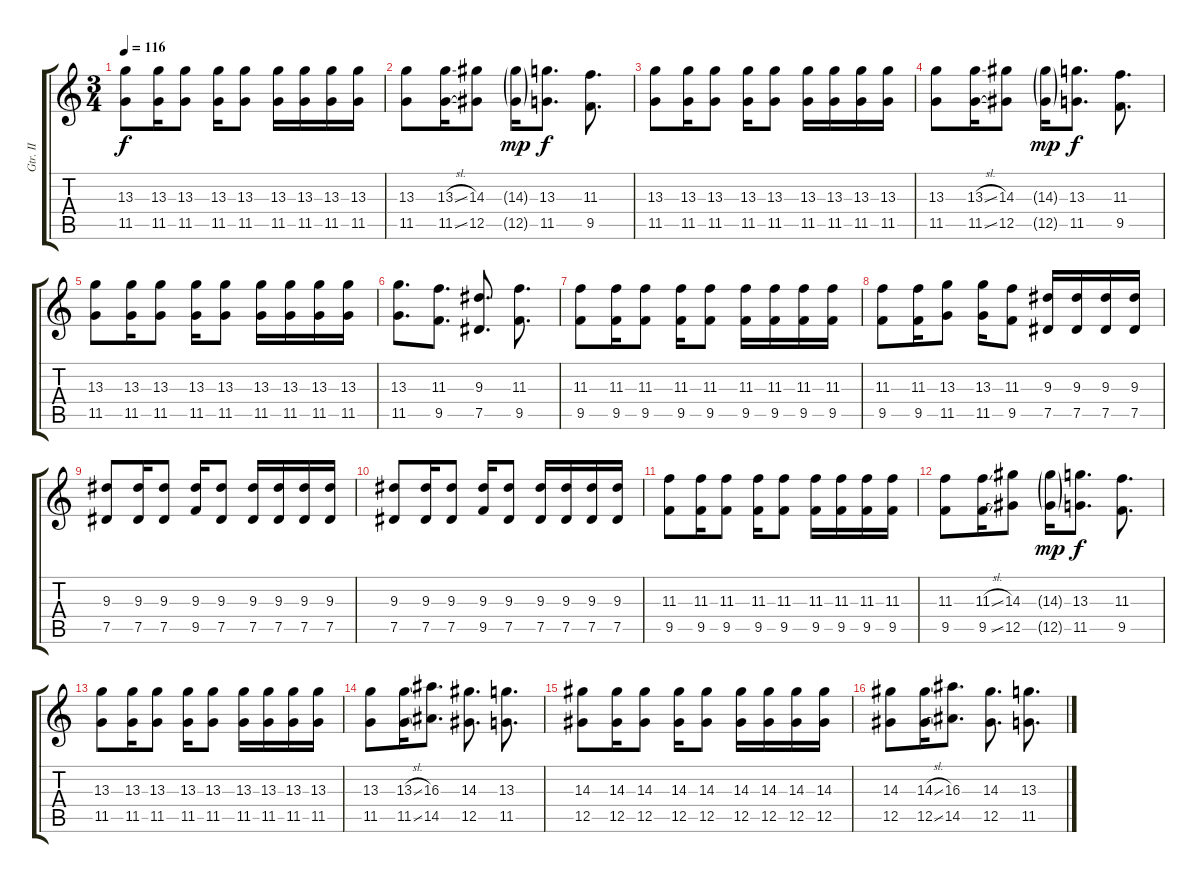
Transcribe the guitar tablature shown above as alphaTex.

\track ("Gtr. II" "Gtr. II") {instrument electricguitarclean}
\staff {score tabs}
\tuning (Eb4 Bb3 Gb3 Db3 Ab2 Eb2) {hide}
\ts (3 4)
\tempo 116
\clef g2
\ks c
(13.3 11.5).8{dy f} (13.3 11.5).16 (13.3 11.5).8 (13.3 11.5).16 (13.3 11.5).8 (13.3 11.5).16 (13.3 11.5).16 (13.3 11.5).16 (13.3 11.5).16 |
(13.3 11.5).8 (13.3{sl} 11.5{sl}).16 (14.3 12.5).8 (14.3{g} 12.5{g}).16{dy mp} (13.3 11.5).8{d dy f} (11.3 9.5).8{d} |
(13.3 11.5).8 (13.3 11.5).16 (13.3 11.5).8 (13.3 11.5).16 (13.3 11.5).8 (13.3 11.5).16 (13.3 11.5).16 (13.3 11.5).16 (13.3 11.5).16 |
(13.3 11.5).8 (13.3{sl} 11.5{sl}).16 (14.3 12.5).8 (14.3{g} 12.5{g}).16{dy mp} (13.3 11.5).8{d dy f} (11.3 9.5).8{d} |
(13.3 11.5).8 (13.3 11.5).16 (13.3 11.5).8 (13.3 11.5).16 (13.3 11.5).8 (13.3 11.5).16 (13.3 11.5).16 (13.3 11.5).16 (13.3 11.5).16 |
(13.3 11.5).8{d} (11.3 9.5).8{d} (9.3 7.5).8{d} (11.3 9.5).8{d} |
(11.3 9.5).8 (11.3 9.5).16 (11.3 9.5).8 (11.3 9.5).16 (11.3 9.5).8 (11.3 9.5).16 (11.3 9.5).16 (11.3 9.5).16 (11.3 9.5).16 |
(11.3 9.5).8 (11.3 9.5).16 (13.3 11.5).8 (13.3 11.5).16 (11.3 9.5).8 (9.3 7.5).16 (9.3 7.5).16 (9.3 7.5).16 (9.3 7.5).16 |
(9.3 7.5).8 (9.3 7.5).16 (9.3 7.5).8 (9.3 9.5).16 (9.3 7.5).8 (9.3 7.5).16 (9.3 7.5).16 (9.3 7.5).16 (9.3 7.5).16 |
(9.3 7.5).8 (9.3 7.5).16 (9.3 7.5).8 (9.3 9.5).16 (9.3 7.5).8 (9.3 7.5).16 (9.3 7.5).16 (9.3 7.5).16 (9.3 7.5).16 |
(11.3 9.5).8 (11.3 9.5).16 (11.3 9.5).8 (11.3 9.5).16 (11.3 9.5).8 (11.3 9.5).16 (11.3 9.5).16 (11.3 9.5).16 (11.3 9.5).16 |
(11.3 9.5).8 (11.3{sl} 9.5{sl}).16 (14.3 12.5).8 (14.3{g} 12.5{g}).16{dy mp} (13.3 11.5).8{d dy f} (11.3 9.5).8{d} |
(13.3 11.5).8 (13.3 11.5).16 (13.3 11.5).8 (13.3 11.5).16 (13.3 11.5).8 (13.3 11.5).16 (13.3 11.5).16 (13.3 11.5).16 (13.3 11.5).16 |
(13.3 11.5).8 (13.3{sl} 11.5{sl}).16 (16.3 14.5).8{d} (14.3 12.5).8{d} (13.3 11.5).8{d} |
(14.3 12.5).8 (14.3 12.5).16 (14.3 12.5).8 (14.3 12.5).16 (14.3 12.5).8 (14.3 12.5).16 (14.3 12.5).16 (14.3 12.5).16 (14.3 12.5).16 |
(14.3 12.5).8 (14.3{sl} 12.5{sl}).16 (16.3 14.5).8{d} (14.3 12.5).8{d} (13.3 11.5).8{d}
